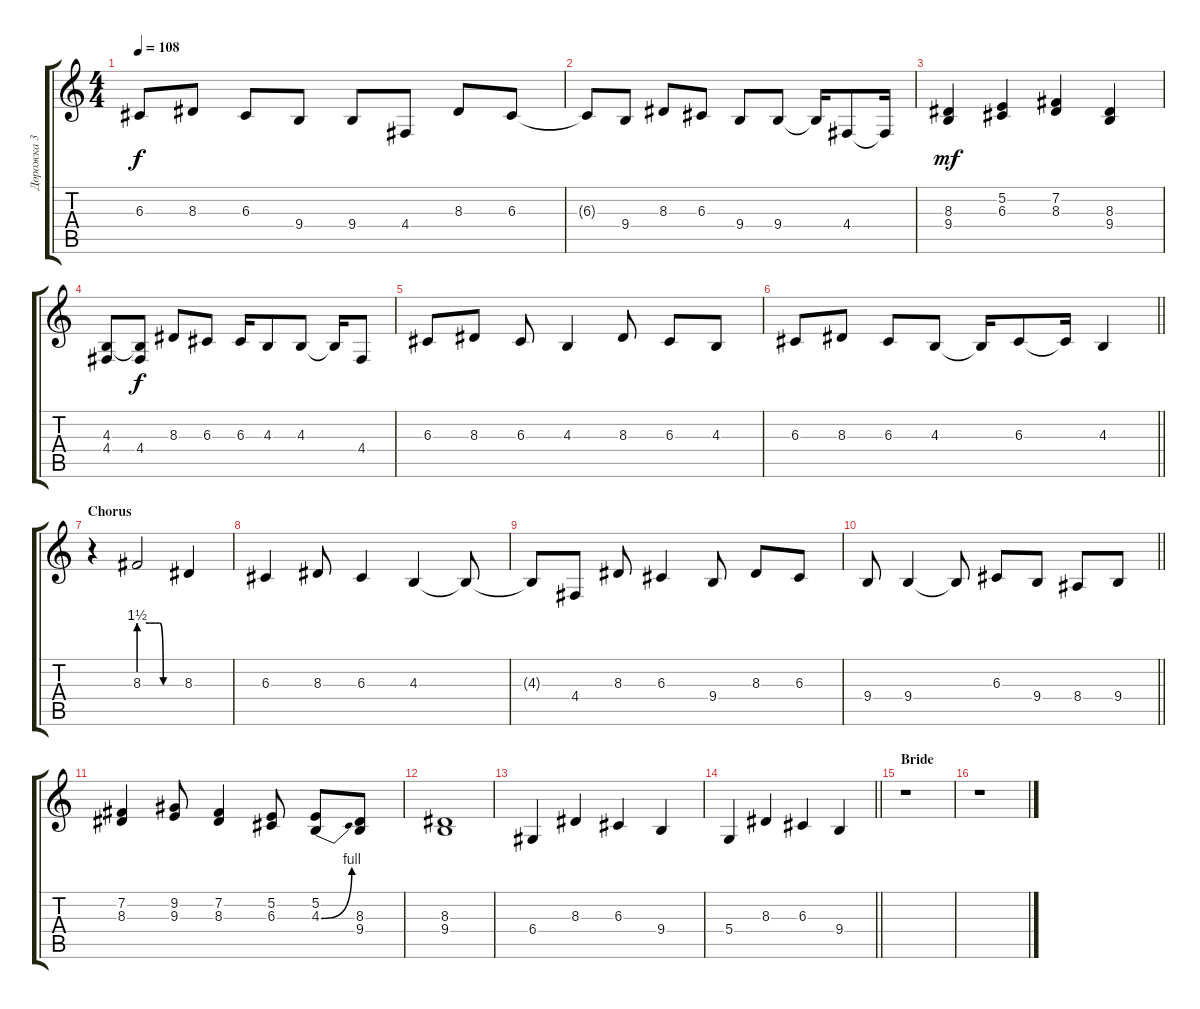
\track ("Дорожка 3" "Дорожка 3") {instrument altosax}
\staff {score tabs}
\tuning (E4 B3 G3 D3 A2 E2) {hide}
\ts (4 4)
\tempo 108
\clef g2
\ks c
6.3.8{dy f} 8.3.8 6.3.8 9.4.8 9.4.8 4.4.8 8.3.8 6.3.8 |
6.3{t}.8 9.4.8 8.3.8 6.3.8 9.4.8 9.4.8 9.4{t}.16 4.4.8 4.4{t}.16 |
(8.3 9.4).4{dy mf} (5.2 6.3).4 (7.2 8.3).4 (8.3 9.4).4 |
(4.3 4.4).8 (4.3{t} 4.4).8{dy f} 8.3.8 6.3.8 6.3.16 4.3.8 4.3.8 4.3{t}.16 4.4.8 |
6.3.8 8.3.8 6.3.8 4.3.4 8.3.8 6.3.8 4.3.8 |
\barLineRight lightlight
6.3.8 8.3.8 6.3.8 4.3.8 4.3{t}.16 6.3.8 6.3{t}.16 4.3.4 |
\section ("" "Chorus")
r.4 8.3{be (custom 0 6 15 6 24 6 30 6 35 0 60 0)}.2 8.3.4 |
6.3.4 8.3.8 6.3.4 4.3.4 4.3{t}.8 |
4.3{t}.8 4.4.8 8.3.8 6.3.4 9.4.8 8.3.8 6.3.8 |
\barLineRight lightlight
9.4.8 9.4.4 9.4{t}.8 6.3.8 9.4.8 8.4.8 9.4.8 |
(7.2 8.3).4 (9.2 9.3).8 (7.2 8.3).4 (5.2 6.3).8 (5.2 4.3{be (bend 0 0 60 4)}).8 (8.3 9.4).8 |
(8.3 9.4).1 |
6.4.4 8.3.4 6.3.4 9.4.4 |
\barLineRight lightlight
5.4.4 8.3.4 6.3.4 9.4.4 |
\section ("" "Bride")
r.1 |
r.1
